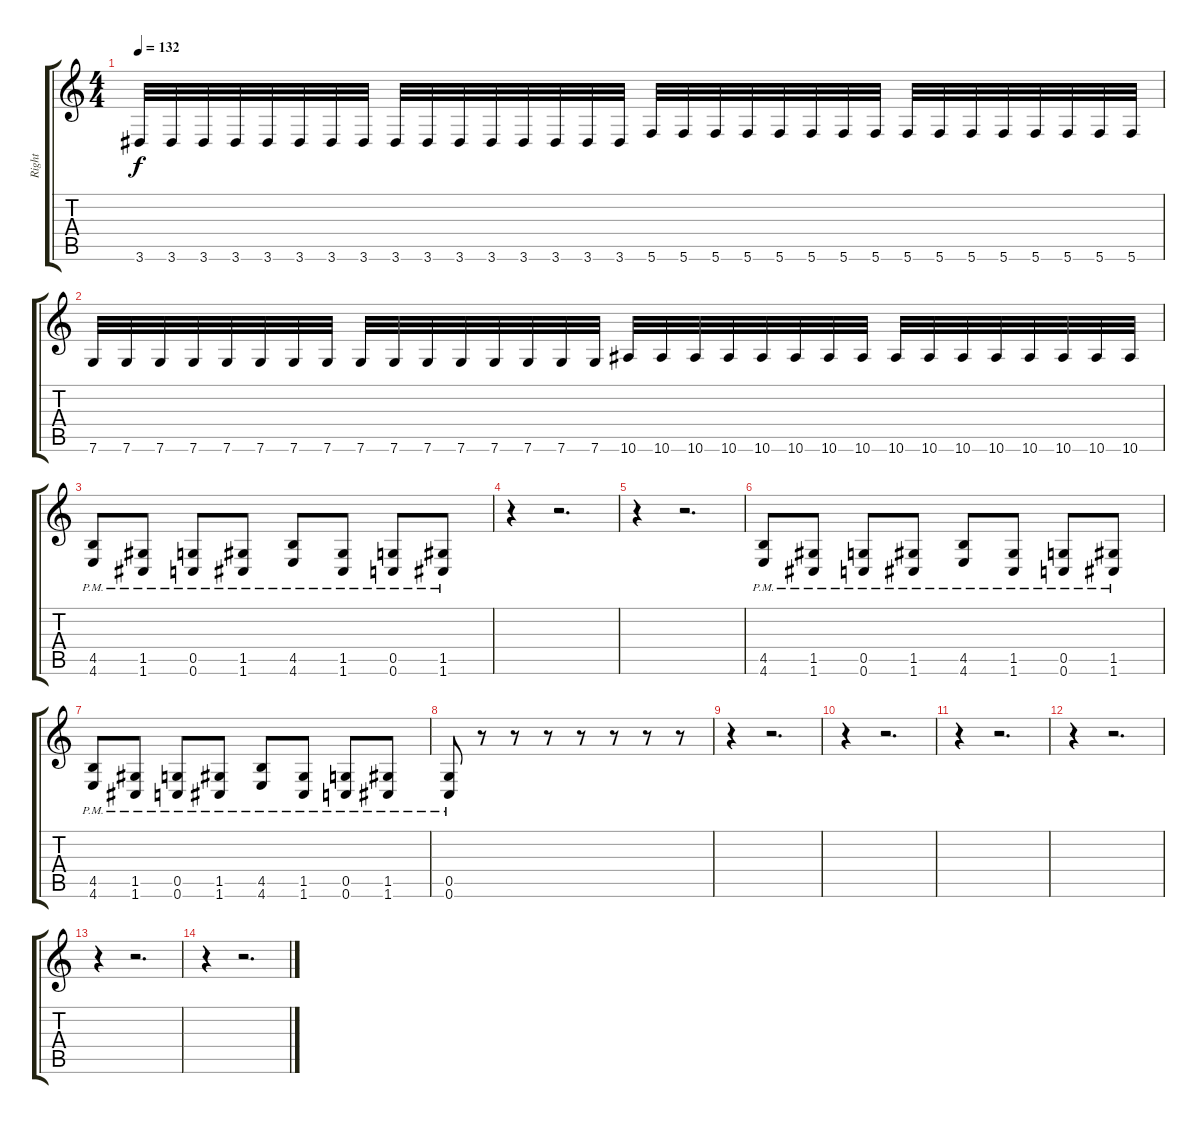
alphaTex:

\track ("Right" "Right") {instrument distortionguitar}
\staff {score tabs}
\tuning (D4 A3 F3 C3 G2 C2) {hide}
\ts (4 4)
\tempo 132
\clef g2
\ks c
3.6.32{dy f} 3.6.32 3.6.32 3.6.32 3.6.32 3.6.32 3.6.32 3.6.32 3.6.32 3.6.32 3.6.32 3.6.32 3.6.32 3.6.32 3.6.32 3.6.32 5.6.32 5.6.32 5.6.32 5.6.32 5.6.32 5.6.32 5.6.32 5.6.32 5.6.32 5.6.32 5.6.32 5.6.32 5.6.32 5.6.32 5.6.32 5.6.32 |
7.6.32 7.6.32 7.6.32 7.6.32 7.6.32 7.6.32 7.6.32 7.6.32 7.6.32 7.6.32 7.6.32 7.6.32 7.6.32 7.6.32 7.6.32 7.6.32 10.6.32 10.6.32 10.6.32 10.6.32 10.6.32 10.6.32 10.6.32 10.6.32 10.6.32 10.6.32 10.6.32 10.6.32 10.6.32 10.6.32 10.6.32 10.6.32 |
(4.5{pm} 4.6{pm}).8 (1.5{pm} 1.6{pm}).8 (0.5{pm} 0.6{pm}).8 (1.5{pm} 1.6{pm}).8 (4.5{pm} 4.6{pm}).8 (1.5{pm} 1.6{pm}).8 (0.5{pm} 0.6{pm}).8 (1.5{pm} 1.6{pm}).8 |
r.4 r.2{d} |
r.4 r.2{d} |
(4.5{pm} 4.6{pm}).8 (1.5{pm} 1.6{pm}).8 (0.5{pm} 0.6{pm}).8 (1.5{pm} 1.6{pm}).8 (4.5{pm} 4.6{pm}).8 (1.5{pm} 1.6{pm}).8 (0.5{pm} 0.6{pm}).8 (1.5{pm} 1.6{pm}).8 |
(4.5{pm} 4.6{pm}).8 (1.5{pm} 1.6{pm}).8 (0.5{pm} 0.6{pm}).8 (1.5{pm} 1.6{pm}).8 (4.5{pm} 4.6{pm}).8 (1.5{pm} 1.6{pm}).8 (0.5{pm} 0.6{pm}).8 (1.5{pm} 1.6{pm}).8 |
(0.5{pm} 0.6{pm}).8 r.8 r.8 r.8 r.8 r.8 r.8 r.8 |
r.4 r.2{d} |
r.4 r.2{d} |
r.4 r.2{d} |
r.4 r.2{d} |
r.4 r.2{d} |
r.4 r.2{d}
